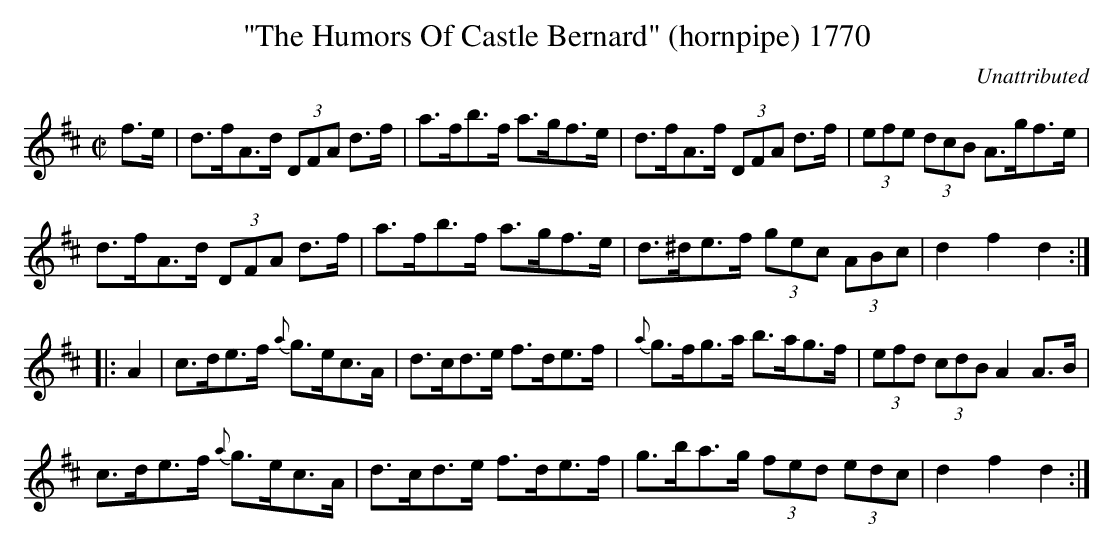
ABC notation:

X:1
T:"The Humors Of Castle Bernard" (hornpipe) 1770
C:Unattributed
BRENNAN July 2003 (HTTP://WWW.SOSYOURMOM.COM)
M:C|
L:1/8
K:D
f3/2e/2|d3/2f/2A3/2d/2 (3DFA d3/2f/2|a3/2f/2b3/2f/2 a3/2g/2f3/2e/2|d3/2f/2A3/2f/2 (3DFA d3/2f/2|(3efe (3dcB A3/2g/2f3/2e/2|
d3/2f/2A3/2d/2 (3DFA d3/2f/2|a3/2f/2b3/2f/2 a3/2g/2f3/2e/2|d3/2^d/2e3/2f/2 (3gec (3ABc|d2f2d2:|
|:A2|c3/2d/2e3/2f/2 {a}g3/2e/2c3/2A/2|d3/2c/2d3/2e/2 f3/2d/2e3/2f/2|{a}g3/2f/2g3/2a/2 b3/2a/2g3/2f/2|(3efd (3cdB A2A3/2B/2|
c3/2d/2e3/2f/2 {a}g3/2e/2c3/2A/2|d3/2c/2d3/2e/2 f3/2d/2e3/2f/2|g3/2b/2a3/2g/2 (3fed (3edc|d2f2d2:|
